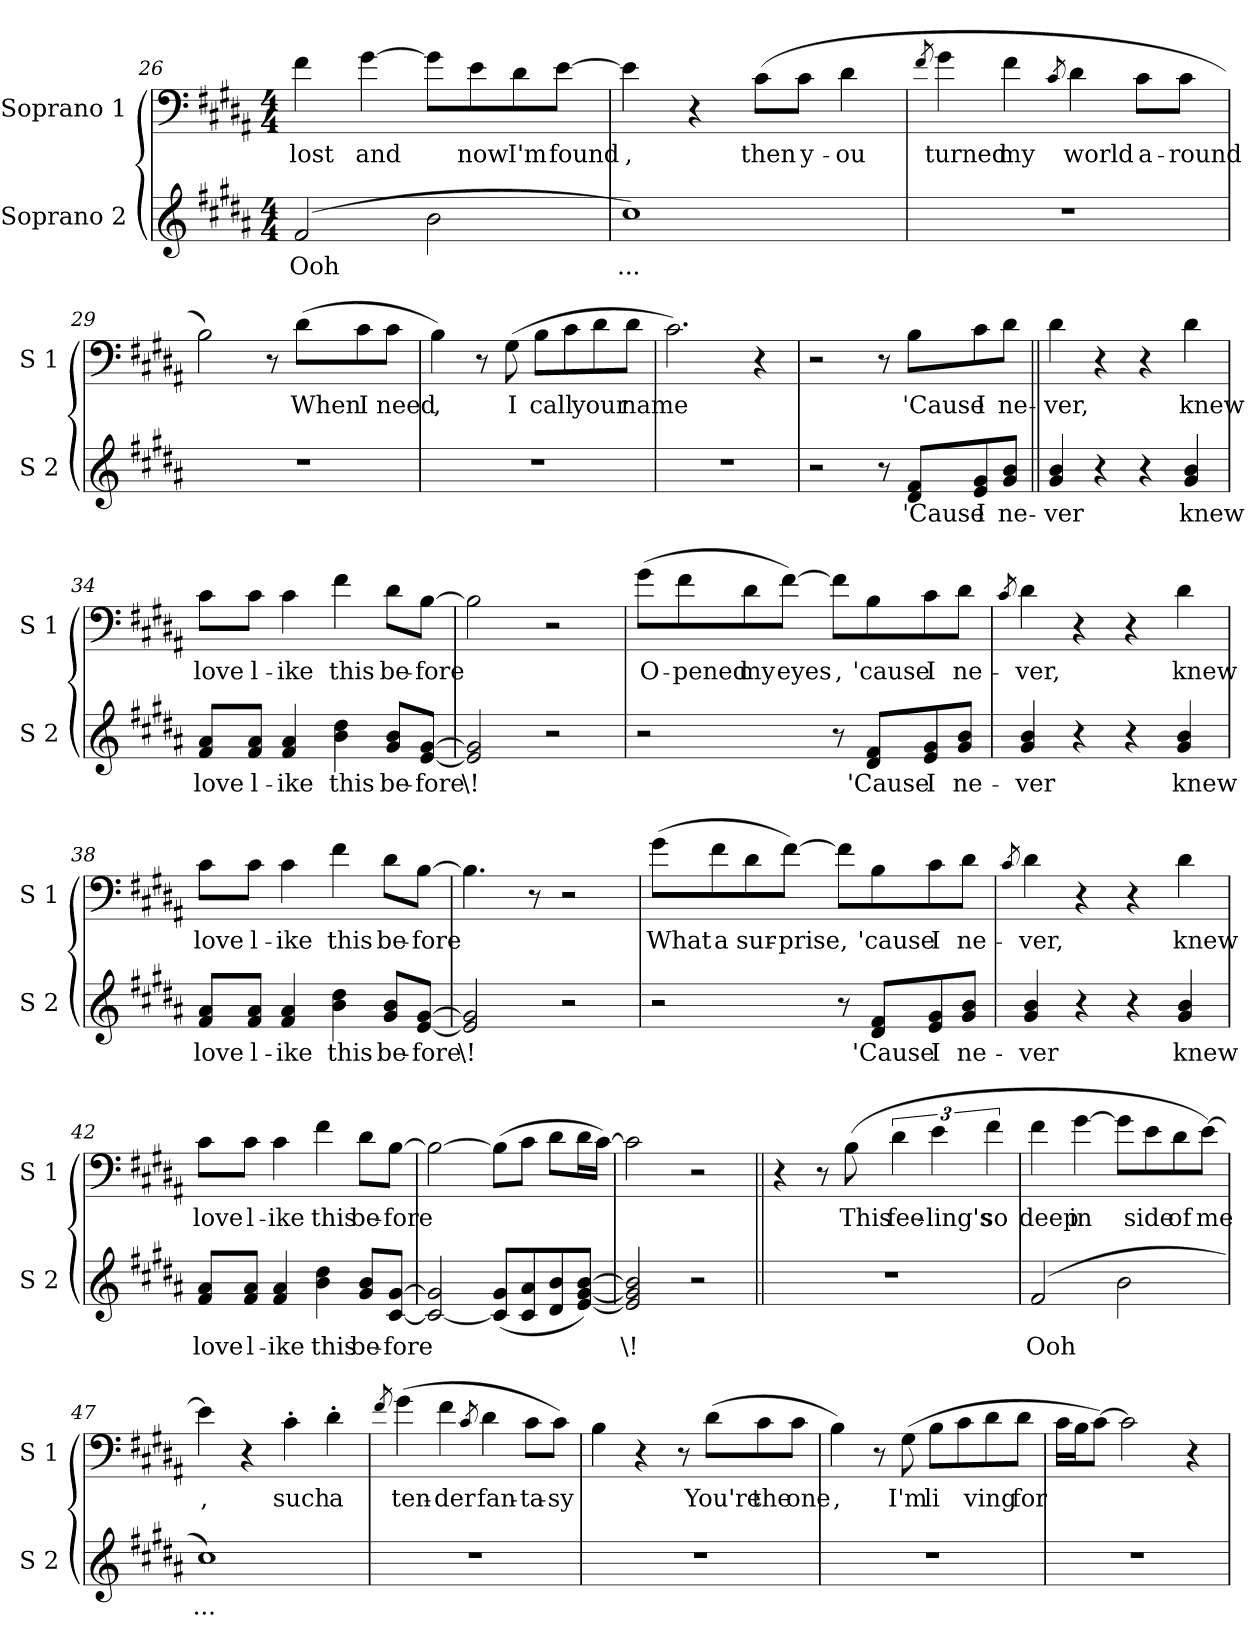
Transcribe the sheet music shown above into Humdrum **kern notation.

**kern	**text	**kern	**text
*part2	*part2	*part1	*part1
*staff2	*staff2	*staff1	*staff1
*I"Soprano 2	*	*I"Soprano 1	*
*I'S 2	*	*I'S 1	*
*clefG2	*	*clefF4	*
*k[f#c#g#d#a#]	*	*k[f#c#g#d#a#]	*
*B:	*	*B:	*
*M4/4	*	*M4/4	*
=26	=26	=26	=26
!	!LO:LY:b	!	!LO:LY:b
(>2f#/	Ooh	4f#\	lost
!	!	!	!LO:LY:b
.	.	[4g#\	and
2b\	.	8g#\L]	.
!	!	!	!LO:LY:b
.	.	8e\	now
!	!	!	!LO:LY:b
.	.	8d#\	I'm
!	!	!	!LO:LY:b
.	.	[8e\J	found
=27	=27	=27	=27
!	!LO:LY:b	!	!LO:LY:b
1cc#)	...	4e\]	,
.	.	4r	.
!	!	!	!LO:LY:b
.	.	(>8c#\L	then
!	!	!	!LO:LY:b
.	.	8c#\J	y-
!	!	!	!LO:LY:b
.	.	4d#\	-ou
=28	=28	=28	=28
.	.	8qf#/	.
!	!	!	!LO:LY:b
1r	.	4g#\	turned
!	!	!	!LO:LY:b
.	.	4f#\	my
.	.	8qc#/	.
!	!	!	!LO:LY:b
.	.	4d#\	world
!	!	!	!LO:LY:b
.	.	8c#\L	a-
!	!	!	!LO:LY:b
.	.	8c#\J	-round
=29	=29	=29	=29
!	!	!	!LO:LY:b
1r	.	2B\)	.
.	.	8r	.
!	!	!	!LO:LY:b
.	.	(>8d#\L	When
!	!	!	!LO:LY:b
.	.	8c#\	I
!	!	!	!LO:LY:b
.	.	8c#\J	need
=30	=30	=30	=30
!	!	!	!LO:LY:b
1r	.	4B\)	,
.	.	8r	.
!	!	!	!LO:LY:b
.	.	(>8G#\	I
!	!	!	!LO:LY:b
.	.	8B\L	call
.	.	8c#\	.
!	!	!	!LO:LY:b
.	.	8d#\	your
!	!	!	!LO:LY:b
.	.	8d#\J	name
=31	=31	=31	=31
!	!	!	!LO:LY:b
1r	.	2.c#\)	.
.	.	4r	.
=32	=32	=32	=32
2r	.	2r	.
8r	.	8r	.
!	!LO:LY:b	!	!LO:LY:b
8d#/ 8f#/L	'Cause	8B\L	'Cause
!	!LO:LY:b	!	!LO:LY:b
8e/ 8g#/	I	8c#\	I
!	!LO:LY:b	!	!LO:LY:b
8g#/ 8b/J	ne-	8d#\J	ne-
=33||	=33||	=33||	=33||
!	!LO:LY:b	!	!LO:LY:b
4g#/ 4b/	-ver	4d#\	-ver,
4r	.	4r	.
4r	.	4r	.
!	!LO:LY:b	!	!LO:LY:b
4g#/ 4b/	knew	4d#\	knew
=34	=34	=34	=34
!	!LO:LY:b	!	!LO:LY:b
8f#/ 8a#/L	love	8c#\L	love
!	!LO:LY:b	!	!LO:LY:b
8f#/ 8a#/J	l-	8c#\J	l-
!	!LO:LY:b	!	!LO:LY:b
4f#/ 4a#/	-ike	4c#\	-ike
!	!LO:LY:b	!	!LO:LY:b
4b\ 4dd#\	this	4f#\	this
!	!LO:LY:b	!	!LO:LY:b
8g#/ 8b/L	be-	8d#\L	be-
!	!LO:LY:b	!	!LO:LY:b
[8e/ [8g#/J	-fore	[8B\J	-fore
=35	=35	=35	=35
!	!LO:LY:b	!	!LO:LY:b
2e/] 2g#/]	\!	2B\]	.
2r	.	2r	.
=36	=36	=36	=36
!	!	!	!LO:LY:b
2r	.	(>8g#\L	O-
!	!	!	!LO:LY:b
.	.	8f#\	-pened
!	!	!	!LO:LY:b
.	.	8d#\	my
!	!	!	!LO:LY:b
.	.	[8f#\J)	eyes
!	!	!	!LO:LY:b
8r	.	8f#\L]	,
!	!LO:LY:b	!	!LO:LY:b
8d#/ 8f#/L	'Cause	8B\	'cause
!	!LO:LY:b	!	!LO:LY:b
8e/ 8g#/	I	8c#\	I
!	!LO:LY:b	!	!LO:LY:b
8g#/ 8b/J	ne-	8d#\J	ne-
=37	=37	=37	=37
.	.	8qc#/	.
!	!LO:LY:b	!	!LO:LY:b
4g#/ 4b/	-ver	4d#\	-ver,
4r	.	4r	.
4r	.	4r	.
!	!LO:LY:b	!	!LO:LY:b
4g#/ 4b/	knew	4d#\	knew
=38	=38	=38	=38
!	!LO:LY:b	!	!LO:LY:b
8f#/ 8a#/L	love	8c#\L	love
!	!LO:LY:b	!	!LO:LY:b
8f#/ 8a#/J	l-	8c#\J	l-
!	!LO:LY:b	!	!LO:LY:b
4f#/ 4a#/	-ike	4c#\	-ike
!	!LO:LY:b	!	!LO:LY:b
4b\ 4dd#\	this	4f#\	this
!	!LO:LY:b	!	!LO:LY:b
8g#/ 8b/L	be-	8d#\L	be-
!	!LO:LY:b	!	!LO:LY:b
[8e/ [8g#/J	-fore	[8B\J	-fore
=39	=39	=39	=39
!	!LO:LY:b	!	!LO:LY:b
2e/] 2g#/]	\!	4.B\]	.
.	.	8r	.
2r	.	2r	.
=40	=40	=40	=40
!	!	!	!LO:LY:b
2r	.	(>8g#\L	What
!	!	!	!LO:LY:b
.	.	8f#\	a
!	!	!	!LO:LY:b
.	.	8d#\	sur-
!	!	!	!LO:LY:b
.	.	[8f#\J)	-prise
!	!	!	!LO:LY:b
8r	.	8f#\L]	,
!	!LO:LY:b	!	!LO:LY:b
8d#/ 8f#/L	'Cause	8B\	'cause
!	!LO:LY:b	!	!LO:LY:b
8e/ 8g#/	I	8c#\	I
!	!LO:LY:b	!	!LO:LY:b
8g#/ 8b/J	ne-	8d#\J	ne-
=41	=41	=41	=41
.	.	8qc#/	.
!	!LO:LY:b	!	!LO:LY:b
4g#/ 4b/	-ver	4d#\	-ver,
4r	.	4r	.
4r	.	4r	.
!	!LO:LY:b	!	!LO:LY:b
4g#/ 4b/	knew	4d#\	knew
=42	=42	=42	=42
!	!LO:LY:b	!	!LO:LY:b
8f#/ 8a#/L	love	8c#\L	love
!	!LO:LY:b	!	!LO:LY:b
8f#/ 8a#/J	l-	8c#\J	l-
!	!LO:LY:b	!	!LO:LY:b
4f#/ 4a#/	-ike	4c#\	-ike
!	!LO:LY:b	!	!LO:LY:b
4b\ 4dd#\	this	4f#\	this
!	!LO:LY:b	!	!LO:LY:b
8g#/ 8b/L	be-	8d#\L	be-
!	!LO:LY:b	!	!LO:LY:b
[8c#/ [8g#/J	-fore	[8B\J	-fore
=43	=43	=43	=43
2c#/_ 2g#/]	.	2B\_	.
(<8c#/] 8g#/L	.	(>8B\L]	.
8c#/ 8a#/	.	8c#\J	.
8d#/ 8b/	.	8d#\L	.
[8e/ [8g#/ [8b/J)	.	16d#\L	.
.	.	[16c#\JJ)	.
=44	=44	=44	=44
!	!LO:LY:b	!	!LO:LY:b
2e/] 2g#/] 2b/]	\!	2c#\]	.
2r	.	2r	.
=45||	=45||	=45||	=45||
1r	.	4r	.
.	.	8r	.
!	!	!	!LO:LY:b
.	.	(>8B\	This
!	!	!	!LO:LY:b
.	.	6d#\	fee-
!	!	!	!LO:LY:b
.	.	6e\	-ling's
!	!	!	!LO:LY:b
.	.	6f#\	so
=46	=46	=46	=46
!	!LO:LY:b	!	!LO:LY:b
(>2f#/	Ooh	4f#\	deep
!	!	!	!LO:LY:b
.	.	[4g#\	in
2b\	.	8g#\L]	.
!	!	!	!LO:LY:b
.	.	8e\	side
!	!	!	!LO:LY:b
.	.	8d#\	of
!	!	!	!LO:LY:b
.	.	[8e\J)	me
=47	=47	=47	=47
!	!LO:LY:b	!	!LO:LY:b
1cc#)	...	4e\]	,
.	.	4r	.
!	!	!	!LO:LY:b
.	.	4c#'\	such
!	!	!	!LO:LY:b
.	.	4d#'\	a
=48	=48	=48	=48
.	.	8qf#/	.
!	!	!	!LO:LY:b
1r	.	(>4g#\	ten-
!	!	!	!LO:LY:b
.	.	4f#\	-der
.	.	8qc#/	.
!	!	!	!LO:LY:b
.	.	4d#\	fan-
!	!	!	!LO:LY:b
.	.	8c#\L	-ta-
!	!	!	!LO:LY:b
.	.	8c#\J)	-sy
=49	=49	=49	=49
!	!	!	!LO:LY:b
1r	.	4B\	.
.	.	4r	.
.	.	8r	.
!	!	!	!LO:LY:b
.	.	(>8d#\L	You're
!	!	!	!LO:LY:b
.	.	8c#\	the
!	!	!	!LO:LY:b
.	.	8c#\J	one
=50	=50	=50	=50
!	!	!	!LO:LY:b
1r	.	4B\)	,
.	.	8r	.
!	!	!	!LO:LY:b
.	.	(>8G#\	I'm
!	!	!	!LO:LY:b
.	.	8B\L	li
.	.	8c#\	.
!	!	!	!LO:LY:b
.	.	8d#\	ving
!	!	!	!LO:LY:b
.	.	8d#\J	for
=51	=51	=51	=51
1r	.	16c#\LL	.
.	.	16B\J	.
.	.	[8c#\J)	.
!	!	!	!LO:LY:b
.	.	2c#\]	.
.	.	4r	.
=	=	=	=
*-	*-	*-	*-
